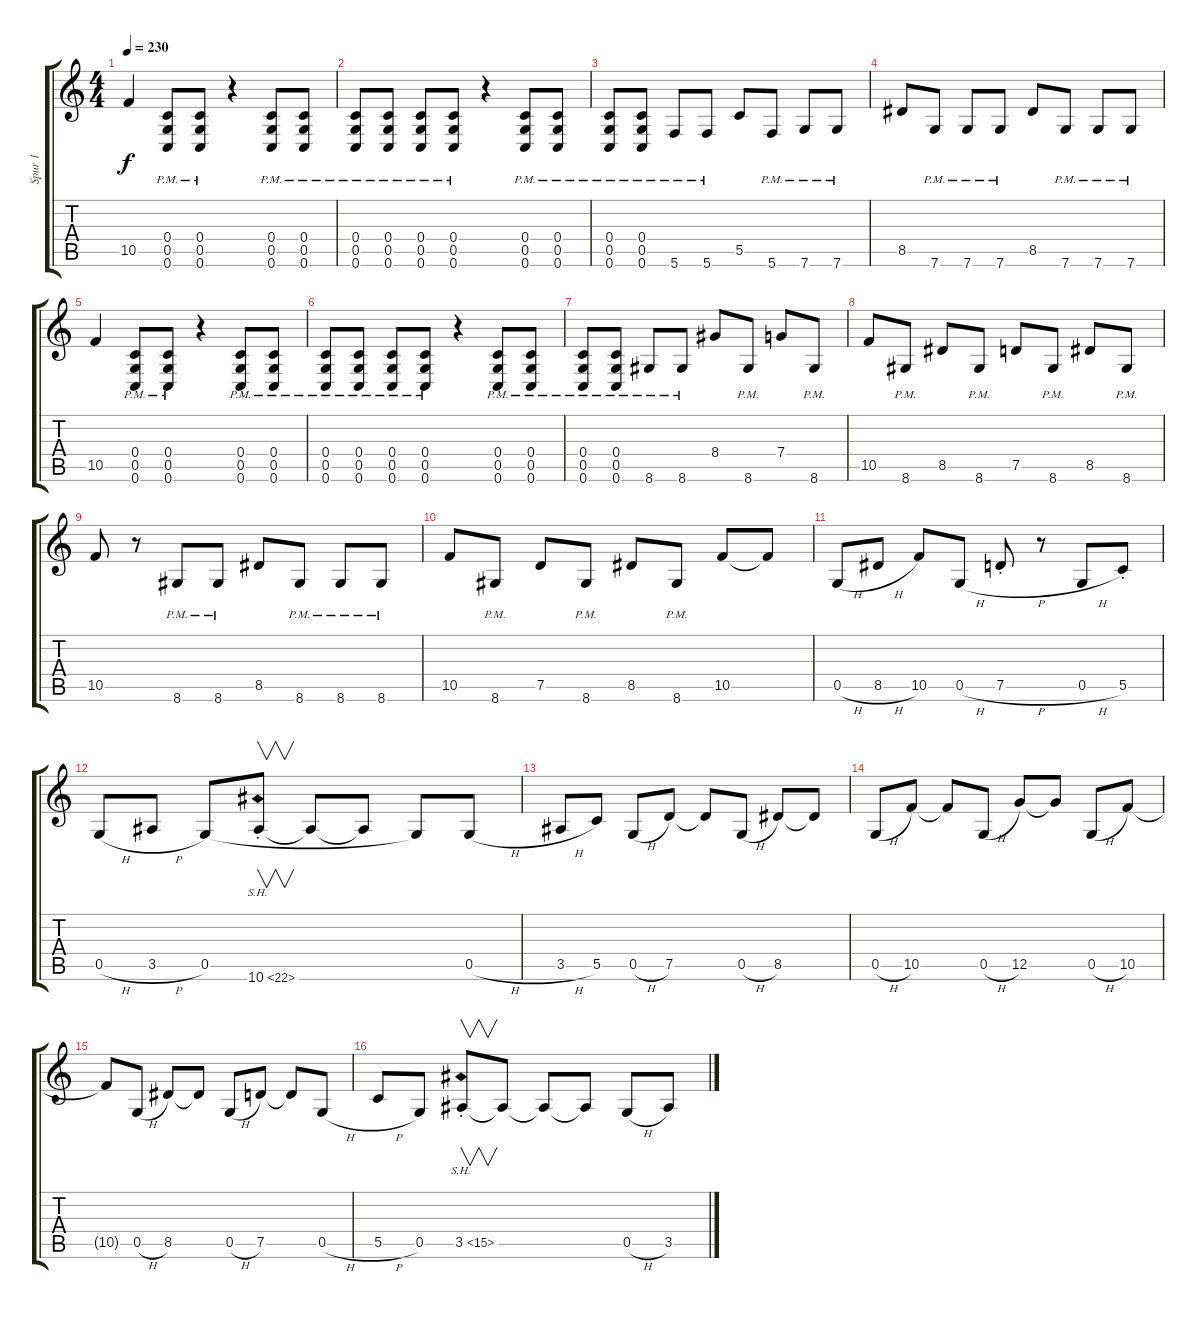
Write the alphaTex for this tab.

\track ("Spur 1" "Spur 1") {instrument distortionguitar}
\staff {score tabs}
\tuning (D4 A3 F3 C3 G2 C2) {hide}
\ts (4 4)
\tempo 230
\clef g2
\ks c
10.5.4{dy f} (0.4{pm} 0.5{pm} 0.6{pm}).8 (0.4{pm} 0.5{pm} 0.6{pm}).8 r.4 (0.4{pm} 0.5{pm} 0.6{pm}).8 (0.4{pm} 0.5{pm} 0.6{pm}).8 |
(0.4{pm} 0.5{pm} 0.6{pm}).8 (0.4{pm} 0.5{pm} 0.6{pm}).8 (0.4{pm} 0.5{pm} 0.6{pm}).8 (0.4{pm} 0.5{pm} 0.6{pm}).8 r.4 (0.4{pm} 0.5{pm} 0.6{pm}).8 (0.4{pm} 0.5{pm} 0.6{pm}).8 |
(0.4{pm} 0.5{pm} 0.6{pm}).8 (0.4{pm} 0.5{pm} 0.6{pm}).8 5.6{pm}.8 5.6{pm}.8 5.5.8 5.6{pm}.8 7.6{pm}.8 7.6{pm}.8 |
8.5.8 7.6{pm}.8 7.6{pm}.8 7.6{pm}.8 8.5.8 7.6{pm}.8 7.6{pm}.8 7.6{pm}.8 |
10.5.4 (0.4{pm} 0.5{pm} 0.6{pm}).8 (0.4{pm} 0.5{pm} 0.6{pm}).8 r.4 (0.4{pm} 0.5{pm} 0.6{pm}).8 (0.4{pm} 0.5{pm} 0.6{pm}).8 |
(0.4{pm} 0.5{pm} 0.6{pm}).8 (0.4{pm} 0.5{pm} 0.6{pm}).8 (0.4{pm} 0.5{pm} 0.6{pm}).8 (0.4{pm} 0.5{pm} 0.6{pm}).8 r.4 (0.4{pm} 0.5{pm} 0.6{pm}).8 (0.4{pm} 0.5{pm} 0.6{pm}).8 |
(0.4{pm} 0.5{pm} 0.6{pm}).8 (0.4{pm} 0.5{pm} 0.6{pm}).8 8.6{pm}.8 8.6{pm}.8 8.4.8 8.6{pm}.8 7.4.8 8.6{pm}.8 |
10.5.8 8.6{pm}.8 8.5.8 8.6{pm}.8 7.5.8 8.6{pm}.8 8.5.8 8.6{pm}.8 |
10.5.8 r.8 8.6{pm}.8 8.6{pm}.8 8.5.8 8.6{pm}.8 8.6{pm}.8 8.6{pm}.8 |
10.5.8 8.6{pm}.8 7.5.8 8.6{pm}.8 8.5.8 8.6{pm}.8 10.5.8 10.5{t}.8 |
0.5{h}.8 8.5{h}.8 10.5.8 0.5{h}.8 7.5{h st}.8 r.8 0.5{h}.8 5.5{st}.8 |
0.5{h}.8 3.5{h}.8 0.5.8 10.6{sh 12 st}.8{v} 10.6{t}.8 10.6{t}.8 0.5{t}.8 0.5{h}.8 |
3.5{h}.8 5.5.8 0.5{h}.8 7.5.8 7.5{t}.8 0.5{h}.8 8.5.8 8.5{t}.8 |
0.5{h}.8 10.5.8 10.5{t}.8 0.5{h}.8 12.5.8 12.5{t}.8 0.5{h}.8 10.5.8 |
10.5{t}.8 0.5{h}.8 8.5.8 8.5{t}.8 0.5{h}.8 7.5.8 7.5{t}.8 0.5{h}.8 |
5.5{h}.8 0.5.8 3.5{sh 12 st}.8{v} 3.5{t}.8 3.5{t}.8 3.5{t}.8 0.5{h}.8 3.5{h}.8
